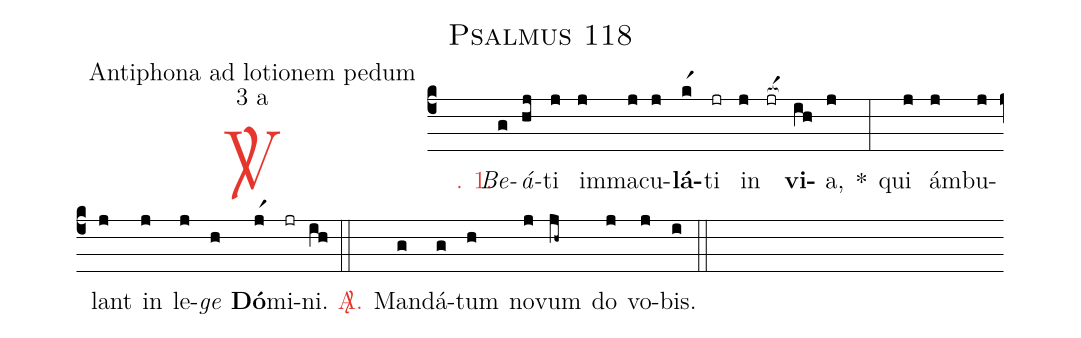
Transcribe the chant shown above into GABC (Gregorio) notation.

name: Psalmus 118;
office-part: Antiphona ad lotionem pedum;
mode: 3;
mode-differentia: a;
%%
(c4)

<c><sp>V/</sp>. 1.</c>() <i>Be</i>(g)<i>á</i>(hj)ti(j) im(j)ma(j)cu(j)<b>lá</b>(kr1)ti(jr) in(j) (jr[ocba:1{])<b>vi</b>(ih[ocba:0}])a,(j) *(:) qui(j) ám(j)bu(j)lant(j) in(j) le(j)<i>ge</i>(h) <b>Dó</b>(jr1)mi(jr)ni.(ih)

(::)

<nlba><c><sp>A/</sp>.</c>() Man</nlba>(g)dá(g)tum(h) no(j)vum(jh~) do(j) vo(j)bis.(i)

(::)
